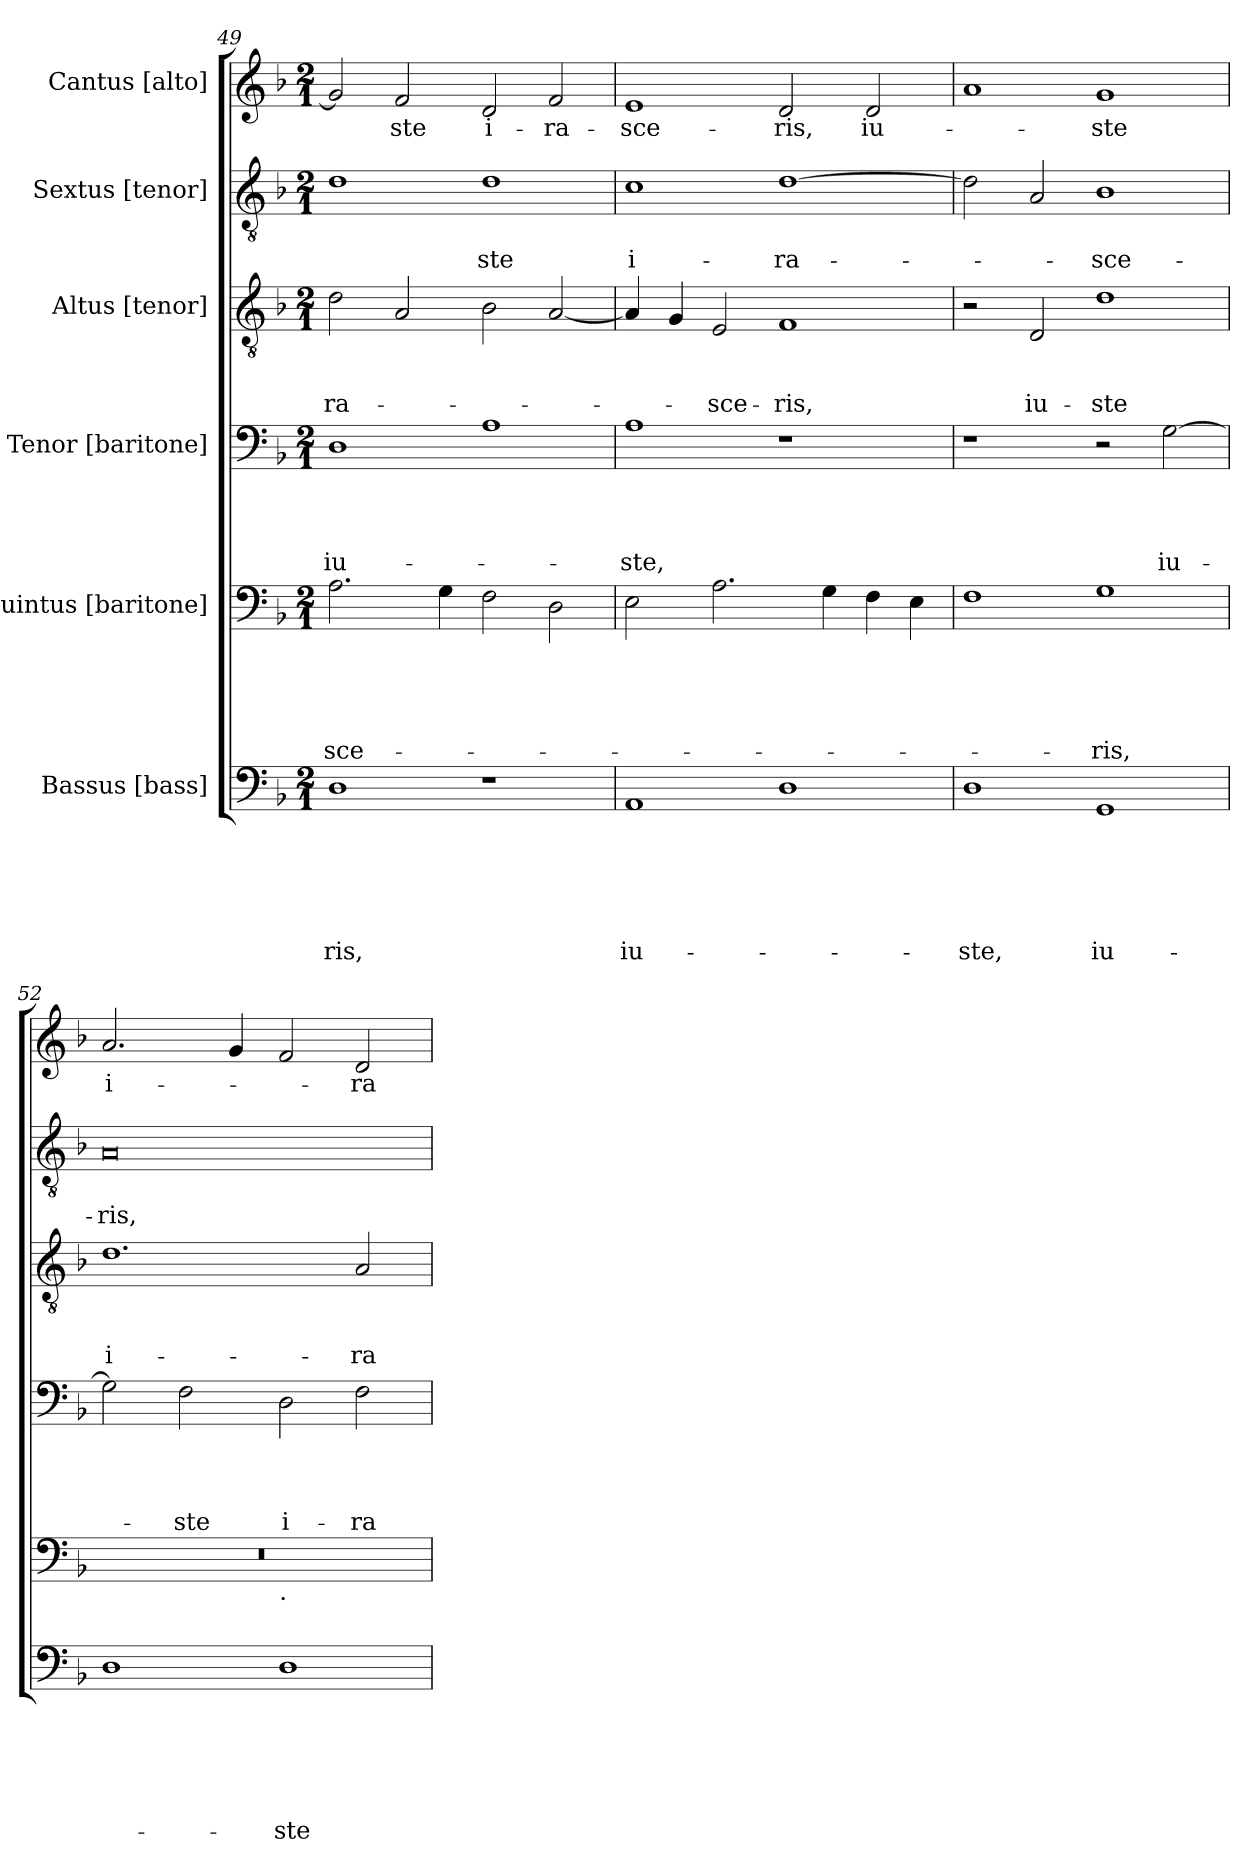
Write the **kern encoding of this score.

**kern	**text	**text	**text	**text	**text	**text	**kern	**text	**text	**text	**text	**text	**kern	**text	**text	**text	**text	**kern	**text	**text	**text	**kern	**text	**text	**kern	**text
*part6	*part6	*part6	*part6	*part6	*part6	*part6	*part5	*part5	*part5	*part5	*part5	*part5	*part4	*part4	*part4	*part4	*part4	*part3	*part3	*part3	*part3	*part2	*part2	*part2	*part1	*part1
*staff6	*staff6	*staff6	*staff6	*staff6	*staff6	*staff6	*staff5	*staff5	*staff5	*staff5	*staff5	*staff5	*staff4	*staff4	*staff4	*staff4	*staff4	*staff3	*staff3	*staff3	*staff3	*staff2	*staff2	*staff2	*staff1	*staff1
*I"Bassus [bass]	*	*	*	*	*	*	*I"Quintus [baritone]	*	*	*	*	*	*I"Tenor [baritone]	*	*	*	*	*I"Altus [tenor]	*	*	*	*I"Sextus [tenor]	*	*	*I"Cantus [alto]	*
*clefF4	*	*	*	*	*	*	*clefF4	*	*	*	*	*	*clefF4	*	*	*	*	*clefGv2	*	*	*	*clefGv2	*	*	*clefG2	*
*k[b-]	*	*	*	*	*	*	*k[b-]	*	*	*	*	*	*k[b-]	*	*	*	*	*k[b-]	*	*	*	*k[b-]	*	*	*k[b-]	*
*F:	*	*	*	*	*	*	*F:	*	*	*	*	*	*F:	*	*	*	*	*F:	*	*	*	*F:	*	*	*F:	*
*M2/1	*	*	*	*	*	*	*M2/1	*	*	*	*	*	*M2/1	*	*	*	*	*M2/1	*	*	*	*M2/1	*	*	*M2/1	*
=49	=49	=49	=49	=49	=49	=49	=49	=49	=49	=49	=49	=49	=49	=49	=49	=49	=49	=49	=49	=49	=49	=49	=49	=49	=49	=49
!	!	!	!	!	!	!LO:LY:b	!	!	!	!	!	!LO:LY:b	!	!	!	!	!LO:LY:b	!	!	!	!LO:LY:b	!	!	!	!	!
1D	.	.	.	.	.	-ris,	2.A\	.	.	.	.	-sce-	1D	.	.	.	iu-	2d\	.	.	-ra-	1d	.	.	2g/]	.
!	!	!	!	!	!	!	!	!	!	!	!	!	!	!	!	!	!	!	!	!	!	!	!	!	!	!LO:LY:b
.	.	.	.	.	.	.	.	.	.	.	.	.	.	.	.	.	.	2A/	.	.	.	.	.	.	2f/	-ste
.	.	.	.	.	.	.	4G\	.	.	.	.	.	.	.	.	.	.	.	.	.	.	.	.	.	.	.
!	!	!	!	!	!	!	!	!	!	!	!	!	!	!	!	!	!	!	!	!	!	!	!	!LO:LY:b	!	!LO:LY:b
1r	.	.	.	.	.	.	2F\	.	.	.	.	.	1A	.	.	.	.	2B-\	.	.	.	1d	.	-ste	2d/	i-
!	!	!	!	!	!	!	!	!	!	!	!	!	!	!	!	!	!	!	!	!	!	!	!	!	!	!LO:LY:b
.	.	.	.	.	.	.	2D\	.	.	.	.	.	.	.	.	.	.	[>2A/	.	.	.	.	.	.	2f/	-ra-
!!LO:PB:g=z
=50	=50	=50	=50	=50	=50	=50	=50	=50	=50	=50	=50	=50	=50	=50	=50	=50	=50	=50	=50	=50	=50	=50	=50	=50	=50	=50
!	!	!	!	!	!	!LO:LY:b	!	!	!	!	!	!	!	!	!	!	!LO:LY:b	!	!	!	!	!	!	!LO:LY:b:rj	!	!LO:LY:b
1AA	.	.	.	.	.	iu-	2E\	.	.	.	.	.	1A	.	.	.	-ste,	4A/]	.	.	.	1c	.	i-	1e	-sce-
.	.	.	.	.	.	.	.	.	.	.	.	.	.	.	.	.	.	4G/	.	.	.	.	.	.	.	.
!	!	!	!	!	!	!	!	!	!	!	!	!	!	!	!	!	!	!	!	!	!LO:LY:b	!	!	!	!	!
.	.	.	.	.	.	.	2.A\	.	.	.	.	.	.	.	.	.	.	2E/	.	.	-sce-	.	.	.	.	.
!	!	!	!	!	!	!	!	!	!	!	!	!	!	!	!	!	!	!	!	!	!LO:LY:b	!	!	!LO:LY:b	!	!LO:LY:b
1D	.	.	.	.	.	.	.	.	.	.	.	.	1r	.	.	.	.	1F	.	.	-ris,	[>1d	.	-ra-	2d/	-ris,
.	.	.	.	.	.	.	4G\	.	.	.	.	.	.	.	.	.	.	.	.	.	.	.	.	.	.	.
!	!	!	!	!	!	!	!	!	!	!	!	!	!	!	!	!	!	!	!	!	!	!	!	!	!	!LO:LY:b
.	.	.	.	.	.	.	4F\	.	.	.	.	.	.	.	.	.	.	.	.	.	.	.	.	.	2d/	iu-
.	.	.	.	.	.	.	4E\	.	.	.	.	.	.	.	.	.	.	.	.	.	.	.	.	.	.	.
=51	=51	=51	=51	=51	=51	=51	=51	=51	=51	=51	=51	=51	=51	=51	=51	=51	=51	=51	=51	=51	=51	=51	=51	=51	=51	=51
!	!	!	!	!	!	!LO:LY:b	!	!	!	!	!	!	!	!	!	!	!	!	!	!	!	!	!	!	!	!
1D	.	.	.	.	.	-ste,	1F	.	.	.	.	.	1r	.	.	.	.	2r	.	.	.	2d\]	.	.	1a	.
!	!	!	!	!	!	!	!	!	!	!	!	!	!	!	!	!	!	!	!	!	!LO:LY:b	!	!	!	!	!
.	.	.	.	.	.	.	.	.	.	.	.	.	.	.	.	.	.	2D/	.	.	iu-	2A/	.	.	.	.
!	!	!	!	!	!	!LO:LY:b	!	!	!	!	!	!LO:LY:b	!	!	!	!	!	!	!	!	!LO:LY:b	!	!	!LO:LY:b	!	!LO:LY:b
1GG	.	.	.	.	.	iu-	1G	.	.	.	.	-ris,	2r	.	.	.	.	1d	.	.	-ste	1B-	.	-sce-	1g	-ste
!	!	!	!	!	!	!	!	!	!	!	!	!	!	!	!	!	!LO:LY:b	!	!	!	!	!	!	!	!	!
.	.	.	.	.	.	.	.	.	.	.	.	.	[>2G\	.	.	.	iu-	.	.	.	.	.	.	.	.	.
=52	=52	=52	=52	=52	=52	=52	=52	=52	=52	=52	=52	=52	=52	=52	=52	=52	=52	=52	=52	=52	=52	=52	=52	=52	=52	=52
!	!	!	!	!	!	!	!	!	!	!	!	!	!	!	!	!	!	!	!	!	!LO:LY:b:rj	!	!	!LO:LY:b	!	!LO:LY:b:rj
*	*	*	*	*	*	*	*^	*	*	*	*	*	*	*	*	*	*	*	*	*	*	*	*	*	*	*
1D	.	.	.	.	.	.	0r	1ryy	.	.	.	.	.	2G\]	.	.	.	.	1.d	.	.	i-	0A	.	-ris,	2.a/	i-
!	!	!	!	!	!	!	!	!	!	!	!	!	!	!	!	!	!	!LO:LY:b	!	!	!	!	!	!	!	!	!
.	.	.	.	.	.	.	.	.	.	.	.	.	.	2F\	.	.	.	-ste	.	.	.	.	.	.	.	.	.
.	.	.	.	.	.	.	.	.	.	.	.	.	.	.	.	.	.	.	.	.	.	.	.	.	.	4g/	.
!	!	!	!	!	!	!	!	!LO:TX:b:t=.	!	!	!	!	!	!	!	!	!	!	!	!	!	!	!	!	!	!	!
!	!	!	!	!	!	!LO:LY:b	!	!	!	!	!	!	!	!	!	!	!	!LO:LY:b	!	!	!	!	!	!	!	!	!
1D	.	.	.	.	.	-ste	.	1ryy	.	.	.	.	.	2D\	.	.	.	i-	.	.	.	.	.	.	.	2f/	.
!	!	!	!	!	!	!	!	!	!	!	!	!	!	!	!	!	!	!LO:LY:b	!	!	!	!LO:LY:b	!	!	!	!	!LO:LY:b
.	.	.	.	.	.	.	.	.	.	.	.	.	.	2F\	.	.	.	-ra-	2A/	.	.	-ra-	.	.	.	2d/	-ra-
*	*	*	*	*	*	*	*v	*v	*	*	*	*	*	*	*	*	*	*	*	*	*	*	*	*	*	*	*
=	=	=	=	=	=	=	=	=	=	=	=	=	=	=	=	=	=	=	=	=	=	=	=	=	=	=
*-	*-	*-	*-	*-	*-	*-	*-	*-	*-	*-	*-	*-	*-	*-	*-	*-	*-	*-	*-	*-	*-	*-	*-	*-	*-	*-
